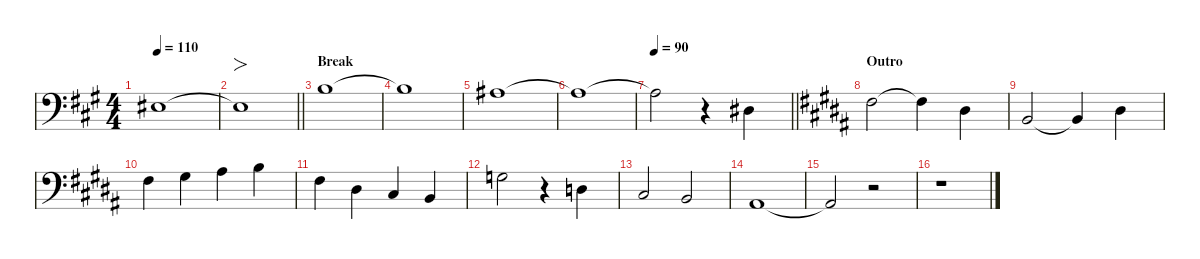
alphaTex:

\defaultSystemsLayout 4
\hideDynamics
\bracketExtendMode nobrackets
\singleTrackTrackNamePolicy hidden
\multiTrackTrackNamePolicy hidden
\firstSystemTrackNameMode fullname
\firstSystemTrackNameOrientation horizontal
\otherSystemsTrackNameOrientation horizontal
\track ("Baritone Choir" "Choir") {multiBarRest instrument choiraahs}
\staff {score}
\tuning (E4 B3 G3 D3 A2 E2)
\ts (4 4)
\tempo 110
\clef f4
\ks a
3.4{acc #}.1{dy mf} |
\barLineRight lightlight
3.4{t acc #}.1{fo} |
\section ("" "Break")
0.2{acc forcenatural}.1 |
0.2{t acc forcenatural}.1 |
3.3{acc #}.1 |
3.3{t acc #}.1 |
\tempo 90
\barLineRight lightlight
3.3{t acc #}.2 r.4 1.4{acc #}.4 |
\section ("" "Outro")
\ks b
4.4{acc #}.2 4.4{t acc #}.4 1.4{acc #}.4 |
2.5{acc forcenatural}.2 2.5{t acc forcenatural}.4 1.4{acc #}.4 |
4.4{acc #}.4 1.3{acc #}.4 3.3{acc #}.4 4.3{acc forcenatural}.4 |
4.4{acc #}.4 6.5{acc #}.4 4.5{acc #}.4 2.5{acc forcenatural}.4 |
0.3{acc forcenatural}.2 r.4 5.5{acc forcenatural}.4 |
4.5{acc #}.2 2.5{acc forcenatural}.2 |
1.5{acc #}.1 |
1.5{t acc #}.2 r.2 |
r.1
